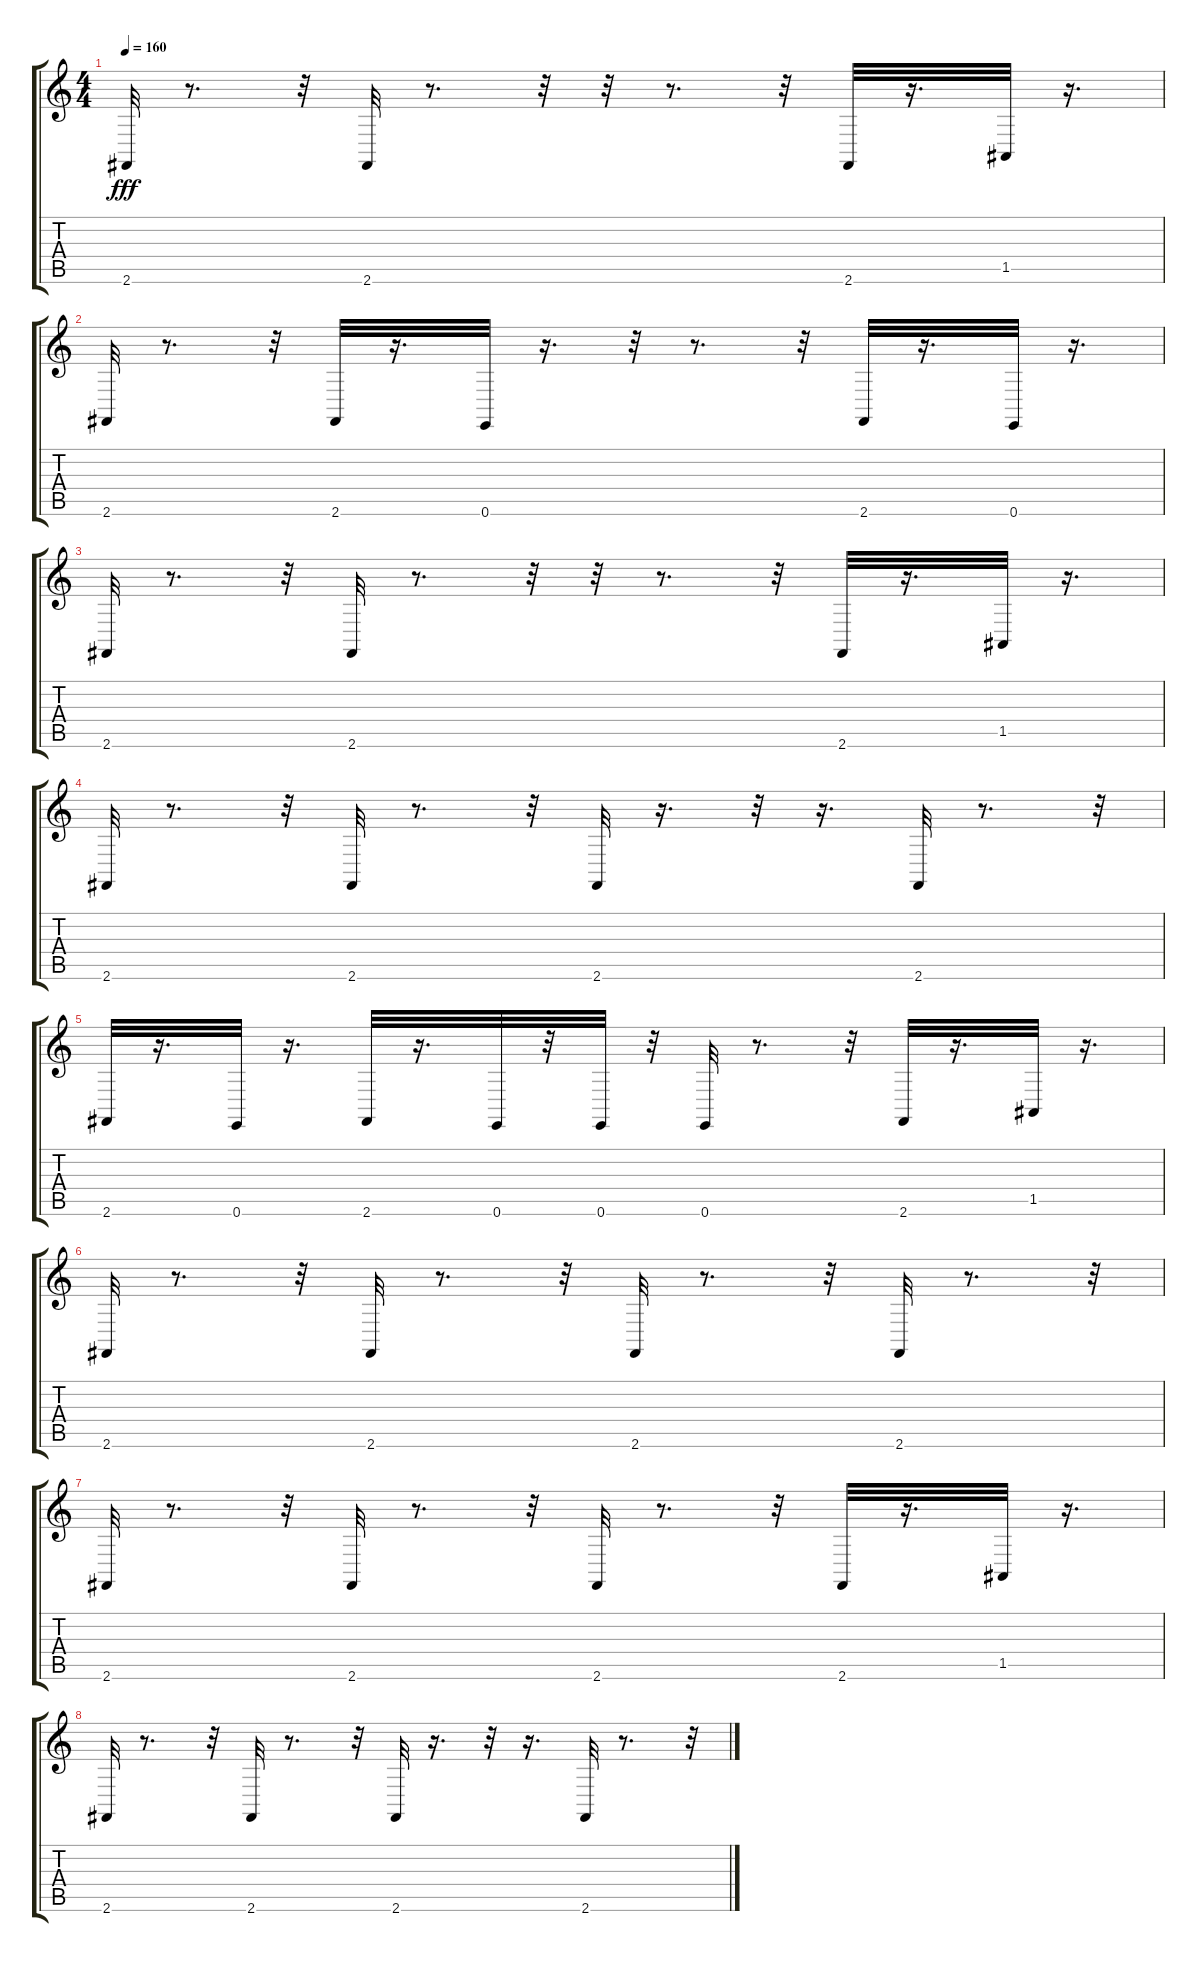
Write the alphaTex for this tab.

\track "" {instrument drawbarorgan}
\staff {score tabs}
\tuning (E4 B3 G3 D3 A2 E2) {hide}
\ts (4 4)
\tempo 160
\clef g2
\ks c
2.6.32{dy fff} r.8{d} r.32 2.6.32 r.8{d} r.32 r.32 r.8{d} r.32 2.6.32 r.16{d} 1.5.32 r.16{d} |
2.6.32 r.8{d} r.32 2.6.32 r.16{d} 0.6.32 r.16{d} r.32 r.8{d} r.32 2.6.32 r.16{d} 0.6.32 r.16{d} |
2.6.32 r.8{d} r.32 2.6.32 r.8{d} r.32 r.32 r.8{d} r.32 2.6.32 r.16{d} 1.5.32 r.16{d} |
2.6.32 r.8{d} r.32 2.6.32 r.8{d} r.32 2.6.32 r.16{d} r.32 r.16{d} 2.6.32 r.8{d} r.32 |
2.6.32 r.16{d} 0.6.32 r.16{d} 2.6.32 r.16{d} 0.6.32 r.32 0.6.32 r.32 0.6.32 r.8{d} r.32 2.6.32 r.16{d} 1.5.32 r.16{d} |
2.6.32 r.8{d} r.32 2.6.32 r.8{d} r.32 2.6.32 r.8{d} r.32 2.6.32 r.8{d} r.32 |
2.6.32 r.8{d} r.32 2.6.32 r.8{d} r.32 2.6.32 r.8{d} r.32 2.6.32 r.16{d} 1.5.32 r.16{d} |
2.6.32 r.8{d} r.32 2.6.32 r.8{d} r.32 2.6.32 r.16{d} r.32 r.16{d} 2.6.32 r.8{d} r.32
